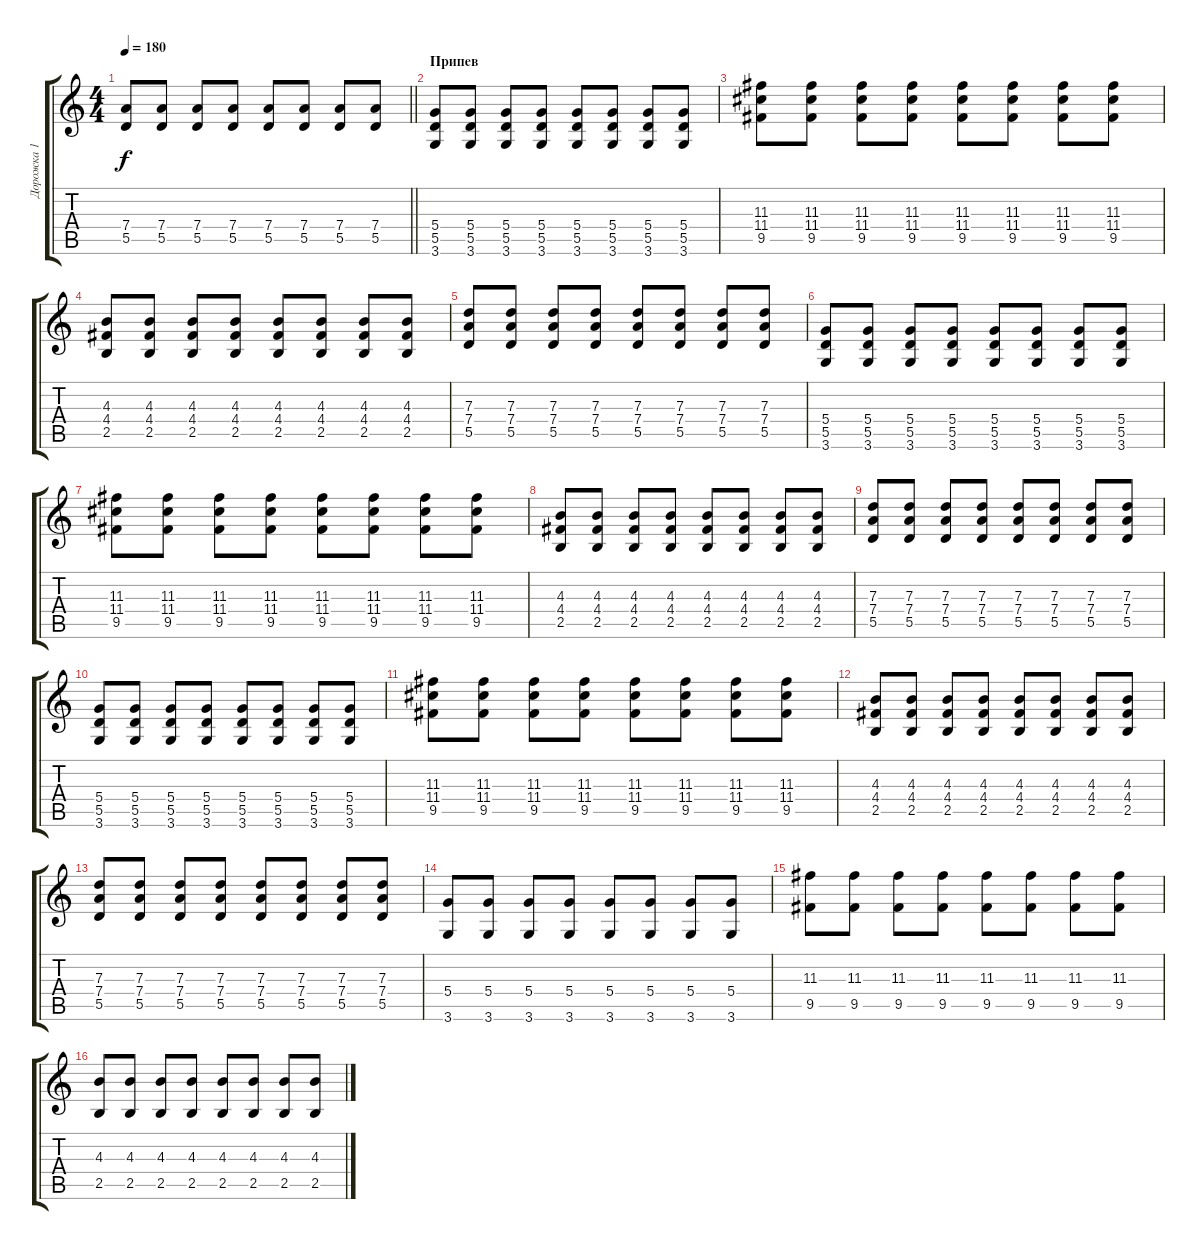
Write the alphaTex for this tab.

\track ("Дорожка 1" "Дорожка 1") {instrument overdrivenguitar}
\staff {score tabs}
\tuning (E4 B3 G3 D3 A2 E2) {hide}
\ts (4 4)
\tempo 180
\clef g2
\barLineRight lightlight
\ks c
(7.4 5.5).8{dy f} (7.4 5.5).8 (7.4 5.5).8 (7.4 5.5).8 (7.4 5.5).8 (7.4 5.5).8 (7.4 5.5).8 (7.4 5.5).8 |
\section ("" "Припев")
(5.4 5.5 3.6).8 (5.4 5.5 3.6).8 (5.4 5.5 3.6).8 (5.4 5.5 3.6).8 (5.4 5.5 3.6).8 (5.4 5.5 3.6).8 (5.4 5.5 3.6).8 (5.4 5.5 3.6).8 |
(11.3 11.4 9.5).8 (11.3 11.4 9.5).8 (11.3 11.4 9.5).8 (11.3 11.4 9.5).8 (11.3 11.4 9.5).8 (11.3 11.4 9.5).8 (11.3 11.4 9.5).8 (11.3 11.4 9.5).8 |
(4.3 4.4 2.5).8 (4.3 4.4 2.5).8 (4.3 4.4 2.5).8 (4.3 4.4 2.5).8 (4.3 4.4 2.5).8 (4.3 4.4 2.5).8 (4.3 4.4 2.5).8 (4.3 4.4 2.5).8 |
(7.3 7.4 5.5).8 (7.3 7.4 5.5).8 (7.3 7.4 5.5).8 (7.3 7.4 5.5).8 (7.3 7.4 5.5).8 (7.3 7.4 5.5).8 (7.3 7.4 5.5).8 (7.3 7.4 5.5).8 |
(5.4 5.5 3.6).8 (5.4 5.5 3.6).8 (5.4 5.5 3.6).8 (5.4 5.5 3.6).8 (5.4 5.5 3.6).8 (5.4 5.5 3.6).8 (5.4 5.5 3.6).8 (5.4 5.5 3.6).8 |
(11.3 11.4 9.5).8 (11.3 11.4 9.5).8 (11.3 11.4 9.5).8 (11.3 11.4 9.5).8 (11.3 11.4 9.5).8 (11.3 11.4 9.5).8 (11.3 11.4 9.5).8 (11.3 11.4 9.5).8 |
(4.3 4.4 2.5).8 (4.3 4.4 2.5).8 (4.3 4.4 2.5).8 (4.3 4.4 2.5).8 (4.3 4.4 2.5).8 (4.3 4.4 2.5).8 (4.3 4.4 2.5).8 (4.3 4.4 2.5).8 |
(7.3 7.4 5.5).8 (7.3 7.4 5.5).8 (7.3 7.4 5.5).8 (7.3 7.4 5.5).8 (7.3 7.4 5.5).8 (7.3 7.4 5.5).8 (7.3 7.4 5.5).8 (7.3 7.4 5.5).8 |
(5.4 5.5 3.6).8 (5.4 5.5 3.6).8 (5.4 5.5 3.6).8 (5.4 5.5 3.6).8 (5.4 5.5 3.6).8 (5.4 5.5 3.6).8 (5.4 5.5 3.6).8 (5.4 5.5 3.6).8 |
(11.3 11.4 9.5).8 (11.3 11.4 9.5).8 (11.3 11.4 9.5).8 (11.3 11.4 9.5).8 (11.3 11.4 9.5).8 (11.3 11.4 9.5).8 (11.3 11.4 9.5).8 (11.3 11.4 9.5).8 |
(4.3 4.4 2.5).8 (4.3 4.4 2.5).8 (4.3 4.4 2.5).8 (4.3 4.4 2.5).8 (4.3 4.4 2.5).8 (4.3 4.4 2.5).8 (4.3 4.4 2.5).8 (4.3 4.4 2.5).8 |
(7.3 7.4 5.5).8 (7.3 7.4 5.5).8 (7.3 7.4 5.5).8 (7.3 7.4 5.5).8 (7.3 7.4 5.5).8 (7.3 7.4 5.5).8 (7.3 7.4 5.5).8 (7.3 7.4 5.5).8 |
(5.4 3.6).8 (5.4 3.6).8 (5.4 3.6).8 (5.4 3.6).8 (5.4 3.6).8 (5.4 3.6).8 (5.4 3.6).8 (5.4 3.6).8 |
(11.3 9.5).8 (11.3 9.5).8 (11.3 9.5).8 (11.3 9.5).8 (11.3 9.5).8 (11.3 9.5).8 (11.3 9.5).8 (11.3 9.5).8 |
(4.3 2.5).8 (4.3 2.5).8 (4.3 2.5).8 (4.3 2.5).8 (4.3 2.5).8 (4.3 2.5).8 (4.3 2.5).8 (4.3 2.5).8
